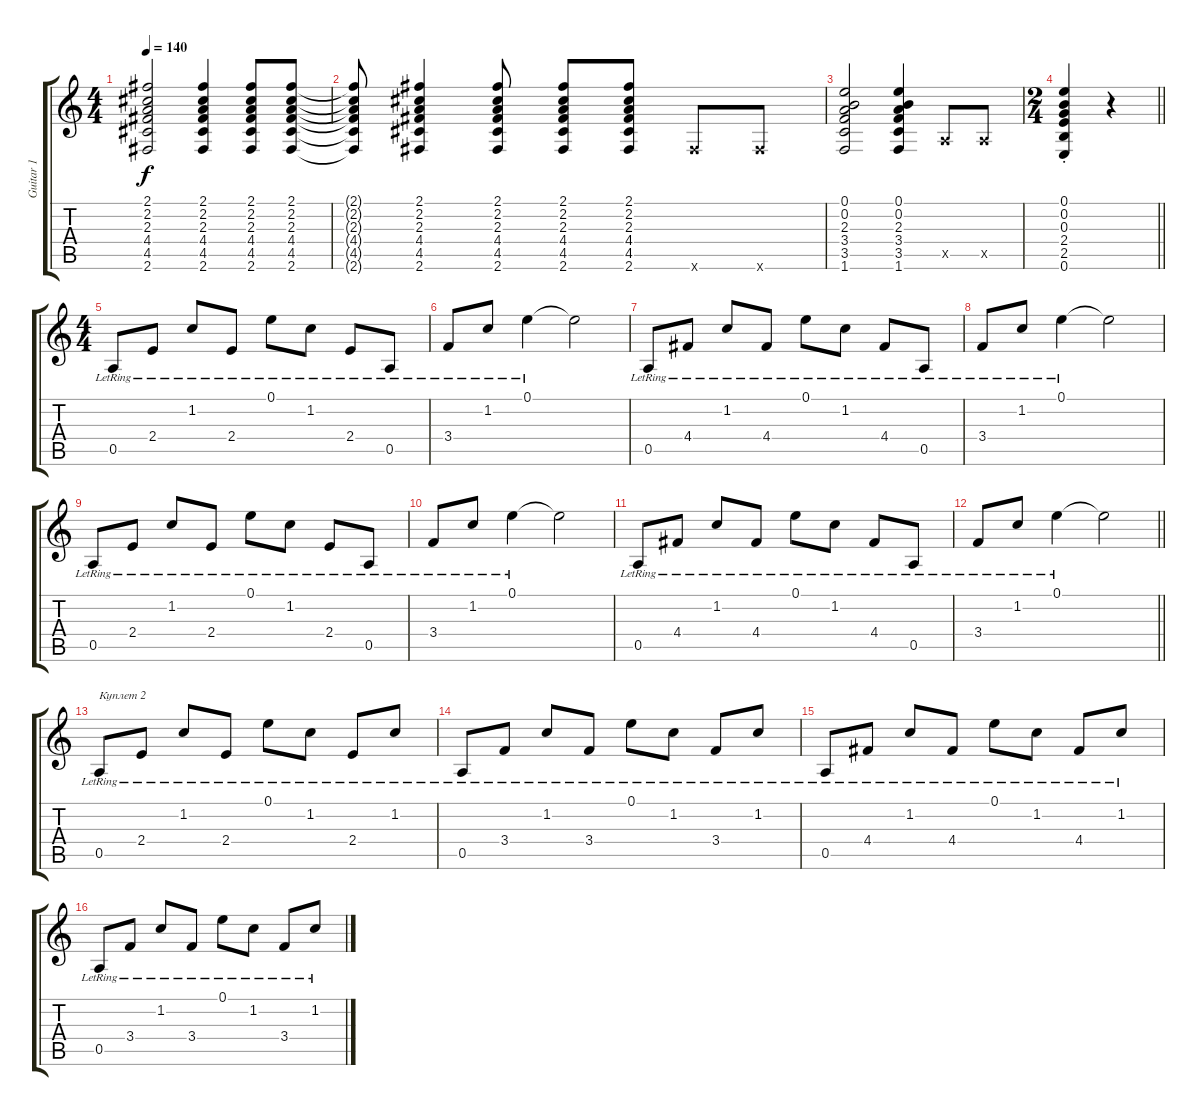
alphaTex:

\track ("Guitar 1" "Guitar 1") {instrument acousticguitarsteel}
\staff {score tabs}
\tuning (E4 B3 G3 D3 A2 E2) {hide}
\ts (4 4)
\tempo 140
\clef g2
\ks c
(2.1 2.2 2.3 4.4 4.5 2.6).2{dy f} (2.1 2.2 2.3 4.4 4.5 2.6).4 (2.1 2.2 2.3 4.4 4.5 2.6).8 (2.1 2.2 2.3 4.4 4.5 2.6).8 |
(2.1{t} 2.2{t} 2.3{t} 4.4{t} 4.5{t} 2.6{t}).8 (2.1 2.2 2.3 4.4 4.5 2.6).4 (2.1 2.2 2.3 4.4 4.5 2.6).8 (2.1 2.2 2.3 4.4 4.5 2.6).8 (2.1 2.2 2.3 4.4 4.5 2.6).8 2.6{x}.8 2.6{x}.8 |
(0.1 0.2 2.3 3.4 3.5 1.6).2 (0.1 0.2 2.3 3.4 3.5 1.6).4 0.5{x}.8 0.5{x}.8 |
\ts (2 4)
\barLineRight lightlight
(0.1{st} 0.2{st} 0.3{st} 2.4{st} 2.5{st} 0.6{st}).4 r.4 |
\ts (4 4)
0.5{lr}.8 2.4{lr}.8 1.2{lr}.8 2.4{lr}.8 0.1{lr}.8 1.2{lr}.8 2.4{lr}.8 0.5{lr}.8 |
3.4{lr}.8 1.2{lr}.8 0.1{lr}.4 0.1{t}.2 |
0.5{lr}.8 4.4{lr}.8 1.2{lr}.8 4.4{lr}.8 0.1{lr}.8 1.2{lr}.8 4.4{lr}.8 0.5{lr}.8 |
3.4{lr}.8 1.2{lr}.8 0.1{lr}.4 0.1{t}.2 |
0.5{lr}.8 2.4{lr}.8 1.2{lr}.8 2.4{lr}.8 0.1{lr}.8 1.2{lr}.8 2.4{lr}.8 0.5{lr}.8 |
3.4{lr}.8 1.2{lr}.8 0.1{lr}.4 0.1{t}.2 |
0.5{lr}.8 4.4{lr}.8 1.2{lr}.8 4.4{lr}.8 0.1{lr}.8 1.2{lr}.8 4.4{lr}.8 0.5{lr}.8 |
\barLineRight lightlight
3.4{lr}.8 1.2{lr}.8 0.1{lr}.4 0.1{t}.2 |
0.5{lr}.8{txt "Куплет 2"} 2.4{lr}.8 1.2{lr}.8 2.4{lr}.8 0.1{lr}.8 1.2{lr}.8 2.4{lr}.8 1.2{lr}.8 |
0.5{lr}.8 3.4{lr}.8 1.2{lr}.8 3.4{lr}.8 0.1{lr}.8 1.2{lr}.8 3.4{lr}.8 1.2{lr}.8 |
0.5{lr}.8 4.4{lr}.8 1.2{lr}.8 4.4{lr}.8 0.1{lr}.8 1.2{lr}.8 4.4{lr}.8 1.2{lr}.8 |
0.5{lr}.8 3.4{lr}.8 1.2{lr}.8 3.4{lr}.8 0.1{lr}.8 1.2{lr}.8 3.4{lr}.8 1.2{lr}.8
